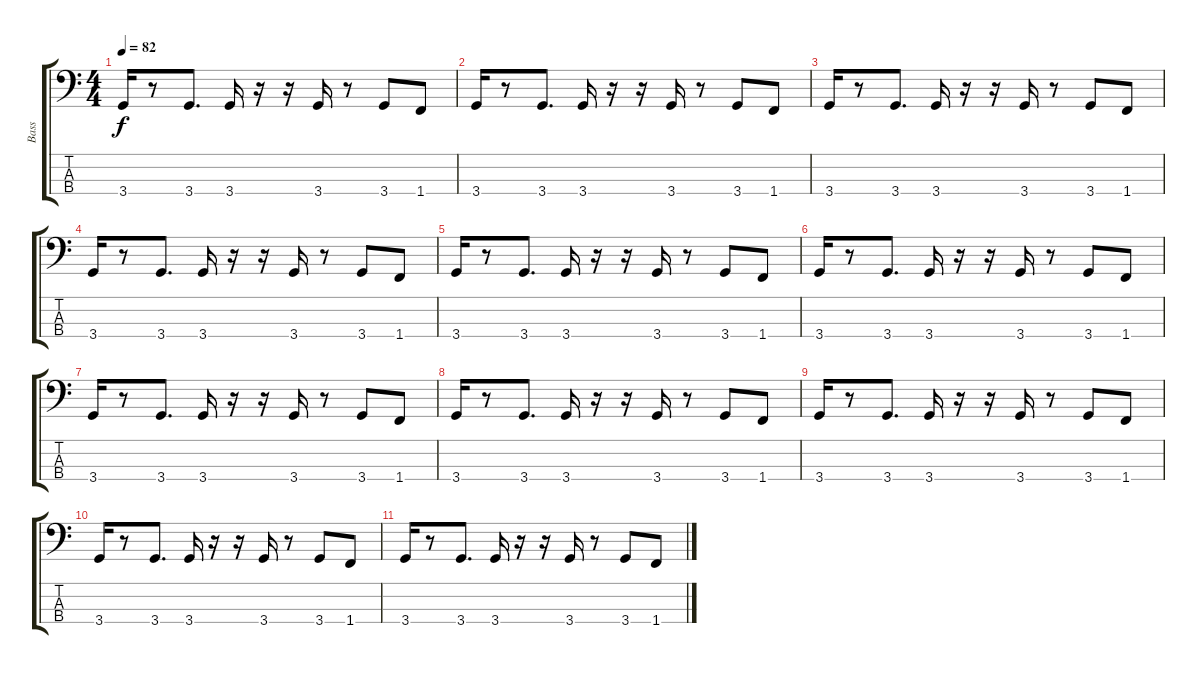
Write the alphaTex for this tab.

\track ("Bass" "Bass") {instrument electricbassfinger}
\staff {score tabs}
\tuning (G2 D2 A1 E1) {hide}
\ts (4 4)
\tempo 82
\clef f4
\ks c
3.4.16{dy f} r.8 3.4.8{d} 3.4.16 r.16 r.16 3.4.16 r.8 3.4.8 1.4.8 |
3.4.16 r.8 3.4.8{d} 3.4.16 r.16 r.16 3.4.16 r.8 3.4.8 1.4.8 |
3.4.16 r.8 3.4.8{d} 3.4.16 r.16 r.16 3.4.16 r.8 3.4.8 1.4.8 |
3.4.16 r.8 3.4.8{d} 3.4.16 r.16 r.16 3.4.16 r.8 3.4.8 1.4.8 |
3.4.16 r.8 3.4.8{d} 3.4.16 r.16 r.16 3.4.16 r.8 3.4.8 1.4.8 |
3.4.16 r.8 3.4.8{d} 3.4.16 r.16 r.16 3.4.16 r.8 3.4.8 1.4.8 |
3.4.16 r.8 3.4.8{d} 3.4.16 r.16 r.16 3.4.16 r.8 3.4.8 1.4.8 |
3.4.16 r.8 3.4.8{d} 3.4.16 r.16 r.16 3.4.16 r.8 3.4.8 1.4.8 |
3.4.16 r.8 3.4.8{d} 3.4.16 r.16 r.16 3.4.16 r.8 3.4.8 1.4.8 |
3.4.16 r.8 3.4.8{d} 3.4.16 r.16 r.16 3.4.16 r.8 3.4.8 1.4.8 |
3.4.16 r.8 3.4.8{d} 3.4.16 r.16 r.16 3.4.16 r.8 3.4.8 1.4.8
